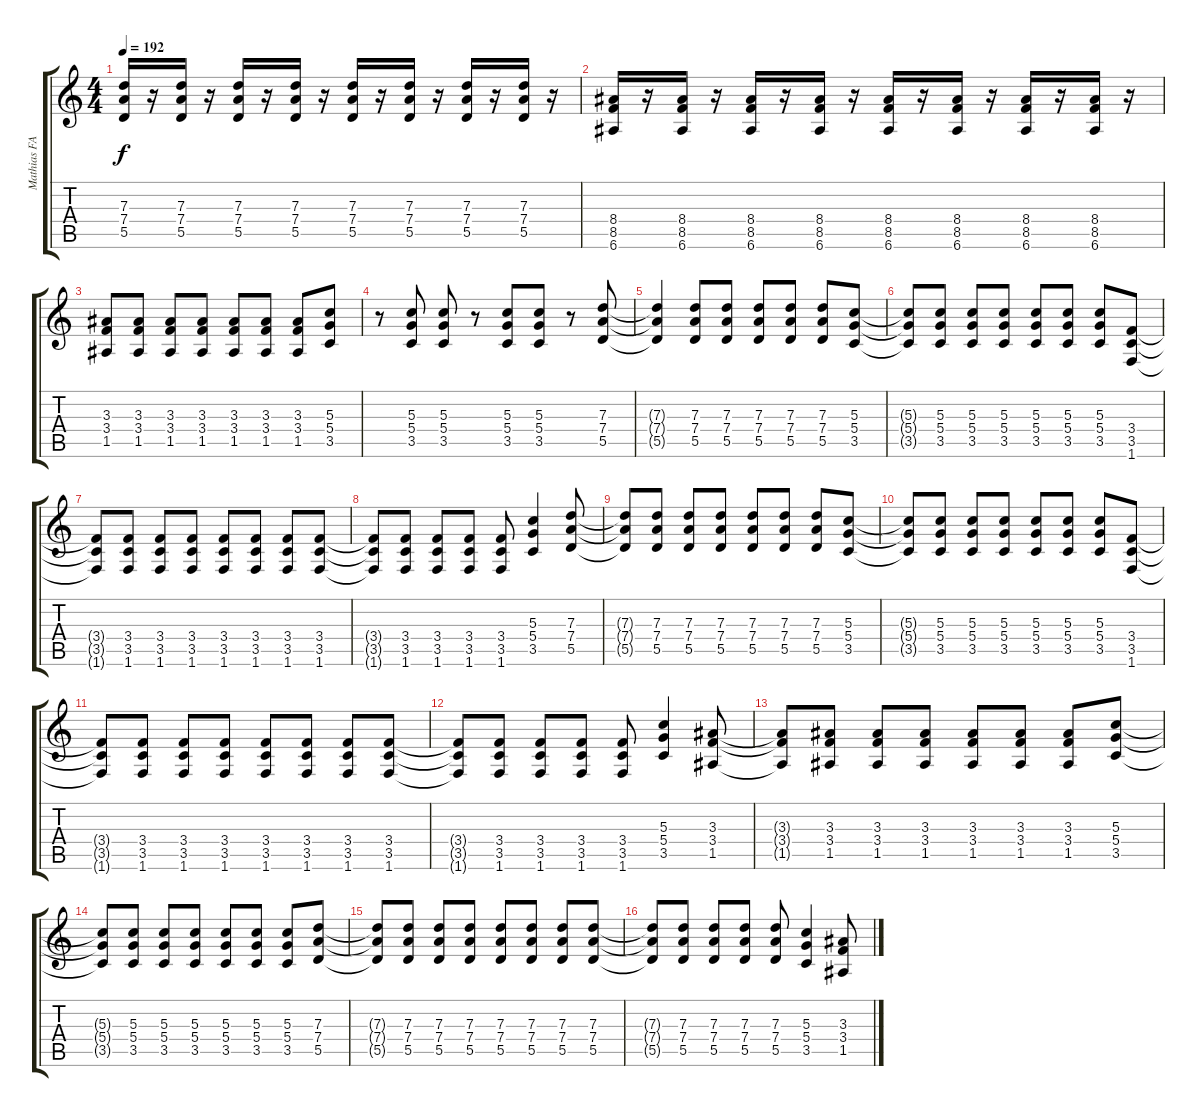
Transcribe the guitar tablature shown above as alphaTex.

\track ("Mathias FARM" "Mathias FA") {instrument distortionguitar}
\staff {score tabs}
\tuning (E4 B3 G3 D3 A2 E2) {hide}
\ts (4 4)
\tempo 192
\clef g2
\ks c
(7.3 7.4 5.5).16{dy f} r.16 (7.3 7.4 5.5).16 r.16 (7.3 7.4 5.5).16 r.16 (7.3 7.4 5.5).16 r.16 (7.3 7.4 5.5).16 r.16 (7.3 7.4 5.5).16 r.16 (7.3 7.4 5.5).16 r.16 (7.3 7.4 5.5).16 r.16 |
(8.4 8.5 6.6).16 r.16 (8.4 8.5 6.6).16 r.16 (8.4 8.5 6.6).16 r.16 (8.4 8.5 6.6).16 r.16 (8.4 8.5 6.6).16 r.16 (8.4 8.5 6.6).16 r.16 (8.4 8.5 6.6).16 r.16 (8.4 8.5 6.6).16 r.16 |
(3.3 3.4 1.5).8{volume 16} (3.3 3.4 1.5).8 (3.3 3.4 1.5).8 (3.3 3.4 1.5).8 (3.3 3.4 1.5).8 (3.3 3.4 1.5).8 (3.3 3.4 1.5).8 (5.3 5.4 3.5).8 |
r.8 (5.3 5.4 3.5).8 (5.3 5.4 3.5).8 r.8 (5.3 5.4 3.5).8 (5.3 5.4 3.5).8 r.8 (7.3 7.4 5.5).8 |
(7.3{t} 7.4{t} 5.5{t}).4 (7.3 7.4 5.5).8 (7.3 7.4 5.5).8 (7.3 7.4 5.5).8 (7.3 7.4 5.5).8 (7.3 7.4 5.5).8 (5.3 5.4 3.5).8 |
(5.3{t} 5.4{t} 3.5{t}).8 (5.3 5.4 3.5).8 (5.3 5.4 3.5).8 (5.3 5.4 3.5).8 (5.3 5.4 3.5).8 (5.3 5.4 3.5).8 (5.3 5.4 3.5).8 (3.4 3.5 1.6).8 |
(3.4{t} 3.5{t} 1.6{t}).8 (3.4 3.5 1.6).8 (3.4 3.5 1.6).8 (3.4 3.5 1.6).8 (3.4 3.5 1.6).8 (3.4 3.5 1.6).8 (3.4 3.5 1.6).8 (3.4 3.5 1.6).8 |
(3.4{t} 3.5{t} 1.6{t}).8 (3.4 3.5 1.6).8 (3.4 3.5 1.6).8 (3.4 3.5 1.6).8 (3.4 3.5 1.6).8 (5.3 5.4 3.5).4 (7.3 7.4 5.5).8 |
(7.3{t} 7.4{t} 5.5{t}).8 (7.3 7.4 5.5).8 (7.3 7.4 5.5).8 (7.3 7.4 5.5).8 (7.3 7.4 5.5).8 (7.3 7.4 5.5).8 (7.3 7.4 5.5).8 (5.3 5.4 3.5).8 |
(5.3{t} 5.4{t} 3.5{t}).8 (5.3 5.4 3.5).8 (5.3 5.4 3.5).8 (5.3 5.4 3.5).8 (5.3 5.4 3.5).8 (5.3 5.4 3.5).8 (5.3 5.4 3.5).8 (3.4 3.5 1.6).8 |
(3.4{t} 3.5{t} 1.6{t}).8 (3.4 3.5 1.6).8 (3.4 3.5 1.6).8 (3.4 3.5 1.6).8 (3.4 3.5 1.6).8 (3.4 3.5 1.6).8 (3.4 3.5 1.6).8 (3.4 3.5 1.6).8 |
(3.4{t} 3.5{t} 1.6{t}).8 (3.4 3.5 1.6).8 (3.4 3.5 1.6).8 (3.4 3.5 1.6).8 (3.4 3.5 1.6).8 (5.3 5.4 3.5).4 (3.3 3.4 1.5).8 |
(3.3{t} 3.4{t} 1.5{t}).8 (3.3 3.4 1.5).8 (3.3 3.4 1.5).8 (3.3 3.4 1.5).8 (3.3 3.4 1.5).8 (3.3 3.4 1.5).8 (3.3 3.4 1.5).8 (5.3 5.4 3.5).8 |
(5.3{t} 5.4{t} 3.5{t}).8 (5.3 5.4 3.5).8 (5.3 5.4 3.5).8 (5.3 5.4 3.5).8 (5.3 5.4 3.5).8 (5.3 5.4 3.5).8 (5.3 5.4 3.5).8 (7.3 7.4 5.5).8 |
(7.3{t} 7.4{t} 5.5{t}).8 (7.3 7.4 5.5).8 (7.3 7.4 5.5).8 (7.3 7.4 5.5).8 (7.3 7.4 5.5).8 (7.3 7.4 5.5).8 (7.3 7.4 5.5).8 (7.3 7.4 5.5).8 |
(7.3{t} 7.4{t} 5.5{t}).8 (7.3 7.4 5.5).8 (7.3 7.4 5.5).8 (7.3 7.4 5.5).8 (7.3 7.4 5.5).8 (5.3 5.4 3.5).4 (3.3 3.4 1.5).8
